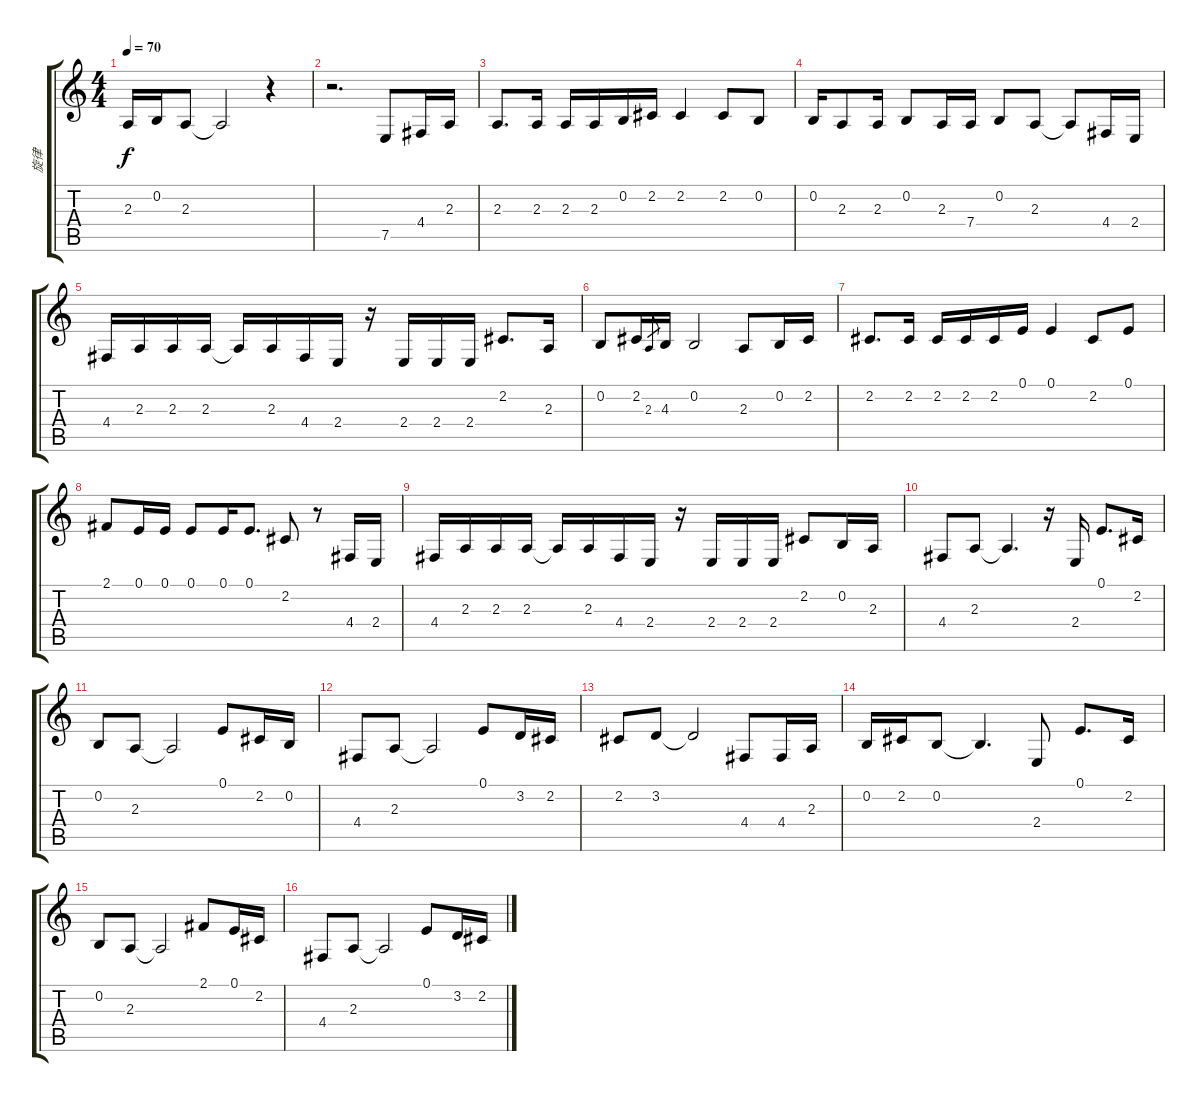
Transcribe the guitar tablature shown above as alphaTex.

\track ("旋律" "旋律") {instrument harmonica}
\staff {score tabs}
\tuning (E4 B3 G3 D3 A2 E2) {hide}
\ts (4 4)
\tempo 70
\clef g2
\ks c
2.3.16{dy f} 0.2.16 2.3.8 2.3{t}.2 r.4 |
r.2{d} 7.5.8 4.4.16 2.3.16 |
2.3.8{d} 2.3.16 2.3.16 2.3.16 0.2.16 2.2.16 2.2.4 2.2.8 0.2.8 |
0.2.16 2.3.8 2.3.16 0.2.8 2.3.16 7.4.16 0.2.8 2.3.8 2.3{t}.8 4.4.16 2.4.16 |
4.4.16 2.3.16 2.3.16 2.3.16 2.3{t}.16 2.3.16 4.4.16 2.4.16 r.16 2.4.16 2.4.16 2.4.16 2.2.8{d} 2.3.16 |
0.2.8 2.2.16 2.3.8{gr} 4.3.16 0.2.2 2.3.8 0.2.16 2.2.16 |
2.2.8{d} 2.2.16 2.2.16 2.2.16 2.2.16 0.1.16 0.1.4 2.2.8 0.1.8 |
2.1.8 0.1.16 0.1.16 0.1.8 0.1.16 0.1.8{d} 2.2.8 r.8 4.4.16 2.4.16 |
4.4.16 2.3.16 2.3.16 2.3.16 2.3{t}.16 2.3.16 4.4.16 2.4.16 r.16 2.4.16 2.4.16 2.4.16 2.2.8 0.2.16 2.3.16 |
4.4.8 2.3.8 2.3{t}.4{d} r.16 2.4.16 0.1.8{d} 2.2.16 |
0.2.8 2.3.8 2.3{t}.2 0.1.8 2.2.16 0.2.16 |
4.4.8 2.3.8 2.3{t}.2 0.1.8 3.2.16 2.2.16 |
2.2.8 3.2.8 3.2{t}.2 4.4.8 4.4.16 2.3.16 |
0.2.16 2.2.16 0.2.8 0.2{t}.4{d} 2.4.8 0.1.8{d} 2.2.16 |
0.2.8 2.3.8 2.3{t}.2 2.1.8 0.1.16 2.2.16 |
4.4.8 2.3.8 2.3{t}.2 0.1.8 3.2.16 2.2.16
